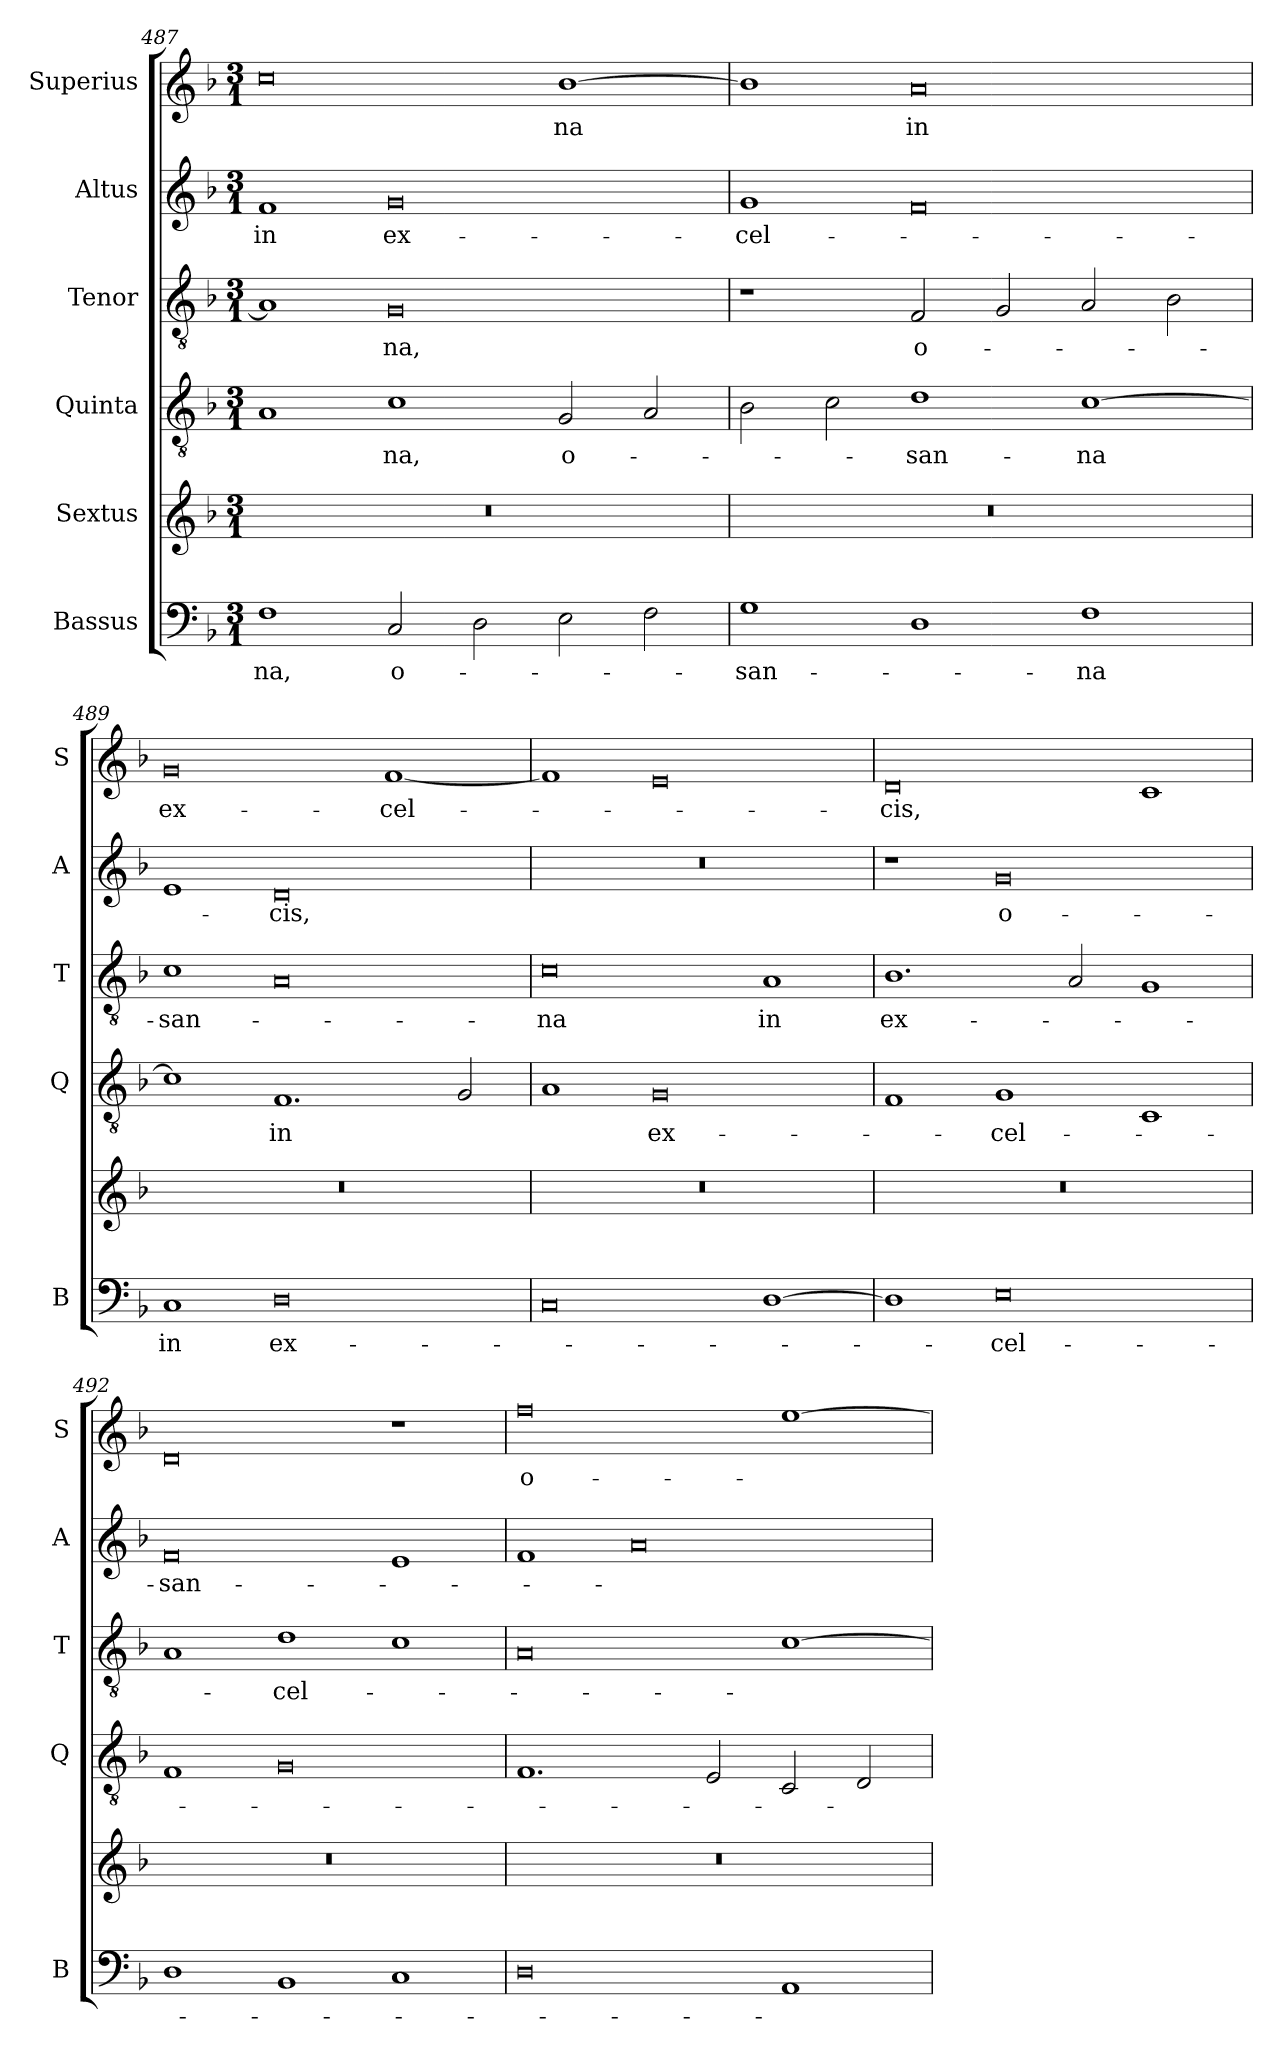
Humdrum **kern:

**kern	**text	**kern	**kern	**text	**kern	**text	**kern	**text	**kern	**text
*part6	*part6	*part5	*part4	*part4	*part3	*part3	*part2	*part2	*part1	*part1
*staff6	*staff6	*staff5	*staff4	*staff4	*staff3	*staff3	*staff2	*staff2	*staff1	*staff1
*I"Bassus	*	*I"Sextus	*I"Quinta	*	*I"Tenor	*	*I"Altus	*	*I"Superius	*
*I'B	*	*	*I'Q	*	*I'T	*	*I'A	*	*I'S	*
*clefF4	*	*clefG2	*clefGv2	*	*clefGv2	*	*clefG2	*	*clefG2	*
*k[b-]	*	*k[b-]	*k[b-]	*	*k[b-]	*	*k[b-]	*	*k[b-]	*
*F:	*	*F:	*F:	*	*F:	*	*F:	*	*F:	*
*M3/1	*	*M3/1	*M3/1	*	*M3/1	*	*M3/1	*	*M3/1	*
=487	=487	=487	=487	=487	=487	=487	=487	=487	=487	=487
!	!LO:LY:b	!	!	!	!	!	!	!LO:LY:b	!	!
1F	-na,	0.r	1A	.	1A]	.	1f	in	0cc	.
!	!LO:LY:b	!	!	!LO:LY:b	!	!LO:LY:b	!	!LO:LY:b	!	!
2C/	o-	.	1c	-na,	0G	-na,	0g	ex-	.	.
2D\	.	.	.	.	.	.	.	.	.	.
!	!	!	!	!LO:LY:b	!	!	!	!	!	!LO:LY:b
2E\	.	.	2G/	o-	.	.	.	.	[1b-	-na
2F\	.	.	2A/	.	.	.	.	.	.	.
=488	=488	=488	=488	=488	=488	=488	=488	=488	=488	=488
!	!LO:LY:b	!	!	!	!	!	!	!LO:LY:b	!	!
1G	-san-	0.r	2B-\	.	1r	.	1g	-cel-	1b-]	.
.	.	.	2c\	.	.	.	.	.	.	.
!	!	!	!	!LO:LY:b	!	!LO:LY:b	!	!	!	!LO:LY:b
1D	.	.	1d	-san-	2F/	o-	0f	.	0a	in
.	.	.	.	.	2G/	.	.	.	.	.
!	!LO:LY:b	!	!	!LO:LY:b	!	!	!	!	!	!
1F	-na	.	[1c	-na	2A/	.	.	.	.	.
.	.	.	.	.	2B-\	.	.	.	.	.
=489	=489	=489	=489	=489	=489	=489	=489	=489	=489	=489
!	!LO:LY:b	!	!	!	!	!LO:LY:b	!	!	!	!LO:LY:b
1C	in	0.r	1c]	.	1c	-san-	1e	.	0g	ex-
!	!LO:LY:b	!	!	!LO:LY:b	!	!	!	!LO:LY:b	!	!
0D	ex-	.	1.F	in	0A	.	0d	-cis,	.	.
!	!	!	!	!	!	!	!	!	!	!LO:LY:b
.	.	.	.	.	.	.	.	.	[1f	-cel-
.	.	.	2G/	.	.	.	.	.	.	.
!!LO:PB:g=z
=490	=490	=490	=490	=490	=490	=490	=490	=490	=490	=490
!	!	!	!	!	!	!LO:LY:b	!	!	!	!
0C	.	0.r	1A	.	0c	-na	0.r	.	1f]	.
!	!	!	!	!LO:LY:b	!	!	!	!	!	!
.	.	.	0G	ex-	.	.	.	.	0e	.
!	!	!	!	!	!	!LO:LY:b	!	!	!	!
[1D	.	.	.	.	1A	in	.	.	.	.
=491	=491	=491	=491	=491	=491	=491	=491	=491	=491	=491
!	!	!	!	!	!	!LO:LY:b	!	!	!	!LO:LY:b
1D]	.	0.r	1F	.	1.B-	ex-	1r	.	0d	-cis,
!	!LO:LY:b	!	!	!LO:LY:b	!	!	!	!LO:LY:b	!	!
0E	-cel-	.	1G	-cel-	.	.	0g	o-	.	.
.	.	.	.	.	2A/	.	.	.	.	.
.	.	.	1C	.	1G	.	.	.	1c	.
=492	=492	=492	=492	=492	=492	=492	=492	=492	=492	=492
!	!	!	!	!	!	!	!	!LO:LY:b	!	!
1D	.	0.r	1F	.	1A	.	0f	-san-	0d	.
!	!	!	!	!	!	!LO:LY:b	!	!	!	!
1BB-	.	.	0G	.	1d	-cel-	.	.	.	.
1C	.	.	.	.	1c	.	1e	.	1r	.
=493	=493	=493	=493	=493	=493	=493	=493	=493	=493	=493
!	!	!	!	!	!	!	!	!	!	!LO:LY:b
0D	.	0.r	1.F	.	0A	.	1f	.	0ff	o-
.	.	.	.	.	.	.	0a	.	.	.
.	.	.	2E/	.	.	.	.	.	.	.
1AA	.	.	2C/	.	[1c	.	.	.	[1ee	.
.	.	.	2D/	.	.	.	.	.	.	.
=	=	=	=	=	=	=	=	=	=	=
*-	*-	*-	*-	*-	*-	*-	*-	*-	*-	*-
